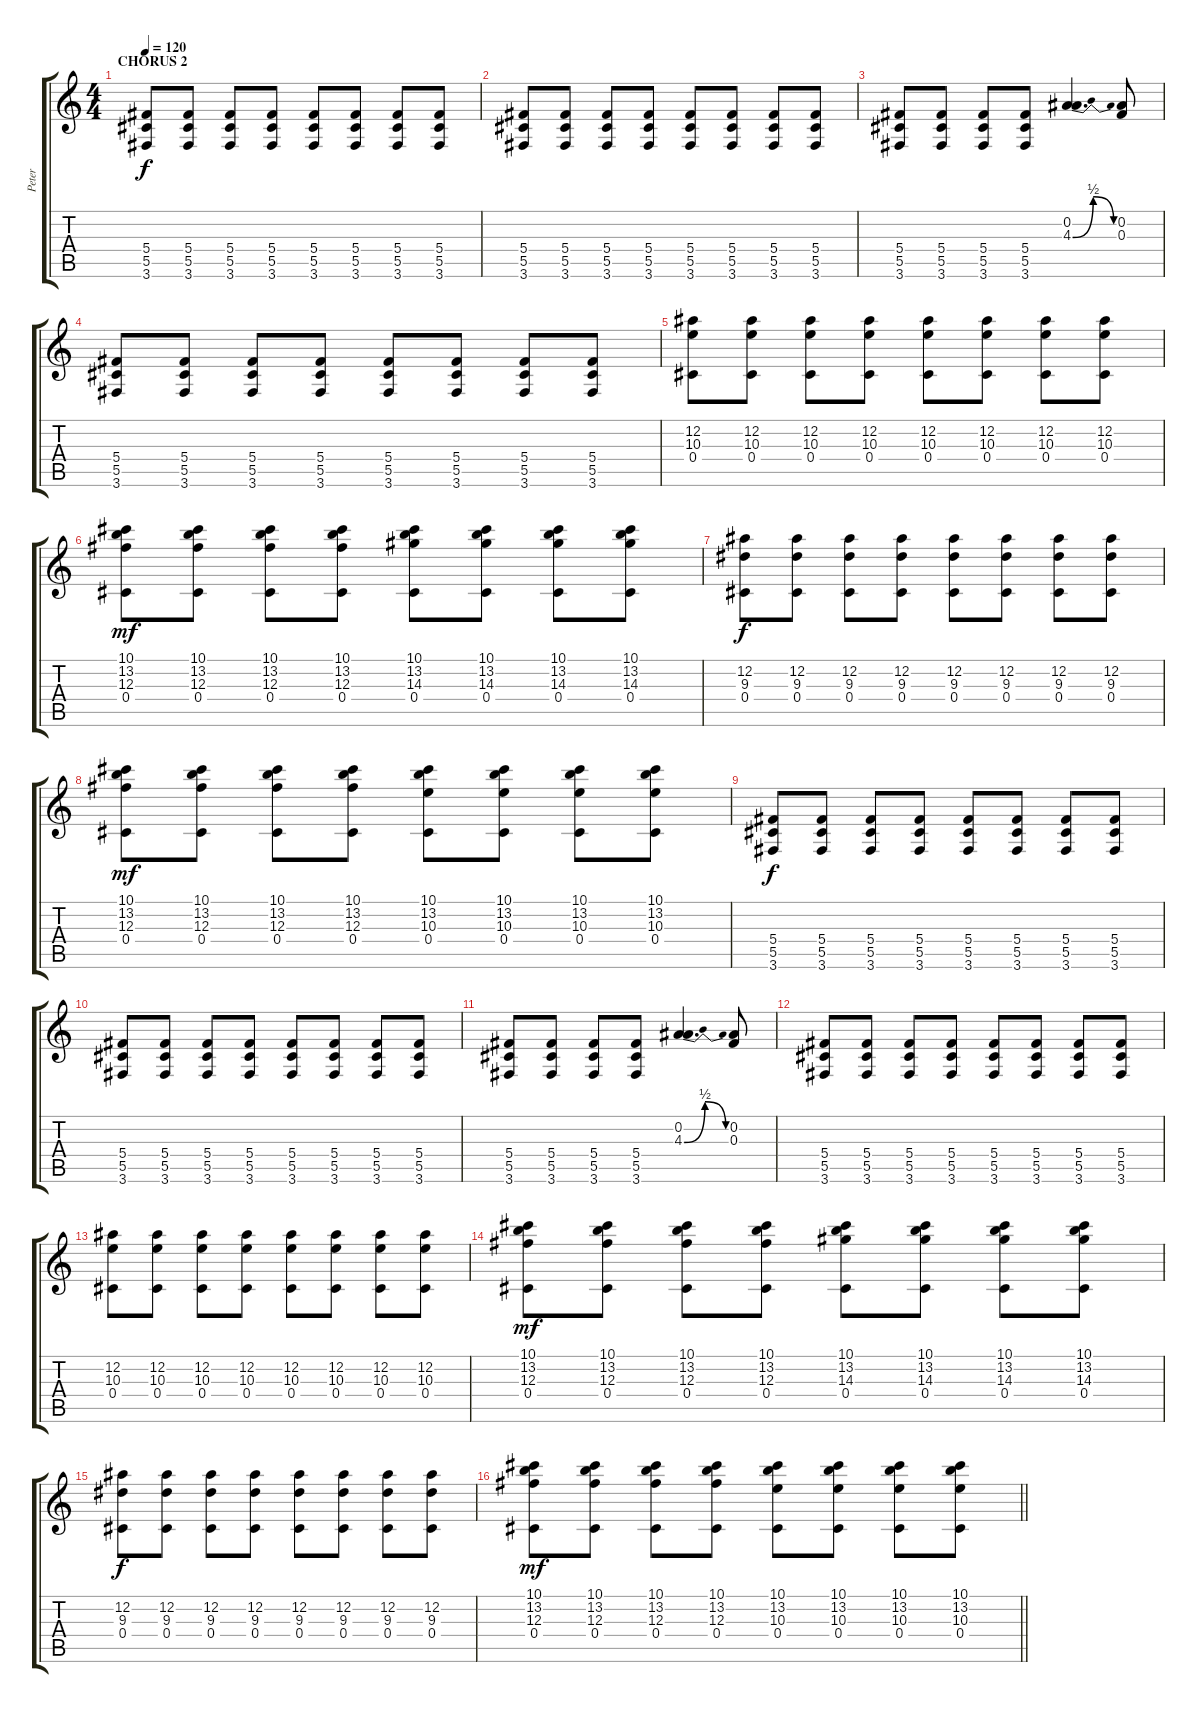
\track ("Peter" "Peter") {instrument overdrivenguitar}
\staff {score tabs}
\tuning (Eb4 Bb3 Gb3 Db3 Ab2 Eb2) {hide}
\ts (4 4)
\section ("" "CHORUS 2")
\tempo 120
\clef g2
\ks c
(5.4 5.5 3.6).8{dy f} (5.4 5.5 3.6).8 (5.4 5.5 3.6).8 (5.4 5.5 3.6).8 (5.4 5.5 3.6).8 (5.4 5.5 3.6).8 (5.4 5.5 3.6).8 (5.4 5.5 3.6).8 |
(5.4 5.5 3.6).8 (5.4 5.5 3.6).8 (5.4 5.5 3.6).8 (5.4 5.5 3.6).8 (5.4 5.5 3.6).8 (5.4 5.5 3.6).8 (5.4 5.5 3.6).8 (5.4 5.5 3.6).8 |
(5.4 5.5 3.6).8 (5.4 5.5 3.6).8 (5.4 5.5 3.6).8 (5.4 5.5 3.6).8 (0.2 4.3{be (bendrelease 0 0 30 2 30 2 60 0)}).4{d} (0.2 0.3).8 |
(5.4 5.5 3.6).8 (5.4 5.5 3.6).8 (5.4 5.5 3.6).8 (5.4 5.5 3.6).8 (5.4 5.5 3.6).8 (5.4 5.5 3.6).8 (5.4 5.5 3.6).8 (5.4 5.5 3.6).8 |
(12.2 10.3 0.4).8 (12.2 10.3 0.4).8 (12.2 10.3 0.4).8 (12.2 10.3 0.4).8 (12.2 10.3 0.4).8 (12.2 10.3 0.4).8 (12.2 10.3 0.4).8 (12.2 10.3 0.4).8 |
(10.1 13.2 12.3 0.4).8{dy mf} (10.1 13.2 12.3 0.4).8 (10.1 13.2 12.3 0.4).8 (10.1 13.2 12.3 0.4).8 (10.1 13.2 14.3 0.4).8 (10.1 13.2 14.3 0.4).8 (10.1 13.2 14.3 0.4).8 (10.1 13.2 14.3 0.4).8 |
(12.2 9.3 0.4).8{dy f} (12.2 9.3 0.4).8 (12.2 9.3 0.4).8 (12.2 9.3 0.4).8 (12.2 9.3 0.4).8 (12.2 9.3 0.4).8 (12.2 9.3 0.4).8 (12.2 9.3 0.4).8 |
(10.1 13.2 12.3 0.4).8{dy mf} (10.1 13.2 12.3 0.4).8 (10.1 13.2 12.3 0.4).8 (10.1 13.2 12.3 0.4).8 (10.1 13.2 10.3 0.4).8 (10.1 13.2 10.3 0.4).8 (10.1 13.2 10.3 0.4).8 (10.1 13.2 10.3 0.4).8 |
(5.4 5.5 3.6).8{dy f} (5.4 5.5 3.6).8 (5.4 5.5 3.6).8 (5.4 5.5 3.6).8 (5.4 5.5 3.6).8 (5.4 5.5 3.6).8 (5.4 5.5 3.6).8 (5.4 5.5 3.6).8 |
(5.4 5.5 3.6).8 (5.4 5.5 3.6).8 (5.4 5.5 3.6).8 (5.4 5.5 3.6).8 (5.4 5.5 3.6).8 (5.4 5.5 3.6).8 (5.4 5.5 3.6).8 (5.4 5.5 3.6).8 |
(5.4 5.5 3.6).8 (5.4 5.5 3.6).8 (5.4 5.5 3.6).8 (5.4 5.5 3.6).8 (0.2 4.3{be (bendrelease 0 0 30 2 30 2 60 0)}).4{d} (0.2 0.3).8 |
(5.4 5.5 3.6).8 (5.4 5.5 3.6).8 (5.4 5.5 3.6).8 (5.4 5.5 3.6).8 (5.4 5.5 3.6).8 (5.4 5.5 3.6).8 (5.4 5.5 3.6).8 (5.4 5.5 3.6).8 |
(12.2 10.3 0.4).8 (12.2 10.3 0.4).8 (12.2 10.3 0.4).8 (12.2 10.3 0.4).8 (12.2 10.3 0.4).8 (12.2 10.3 0.4).8 (12.2 10.3 0.4).8 (12.2 10.3 0.4).8 |
(10.1 13.2 12.3 0.4).8{dy mf} (10.1 13.2 12.3 0.4).8 (10.1 13.2 12.3 0.4).8 (10.1 13.2 12.3 0.4).8 (10.1 13.2 14.3 0.4).8 (10.1 13.2 14.3 0.4).8 (10.1 13.2 14.3 0.4).8 (10.1 13.2 14.3 0.4).8 |
(12.2 9.3 0.4).8{dy f} (12.2 9.3 0.4).8 (12.2 9.3 0.4).8 (12.2 9.3 0.4).8 (12.2 9.3 0.4).8 (12.2 9.3 0.4).8 (12.2 9.3 0.4).8 (12.2 9.3 0.4).8 |
\barLineRight lightlight
(10.1 13.2 12.3 0.4).8{dy mf} (10.1 13.2 12.3 0.4).8 (10.1 13.2 12.3 0.4).8 (10.1 13.2 12.3 0.4).8 (10.1 13.2 10.3 0.4).8 (10.1 13.2 10.3 0.4).8 (10.1 13.2 10.3 0.4).8 (10.1 13.2 10.3 0.4).8
